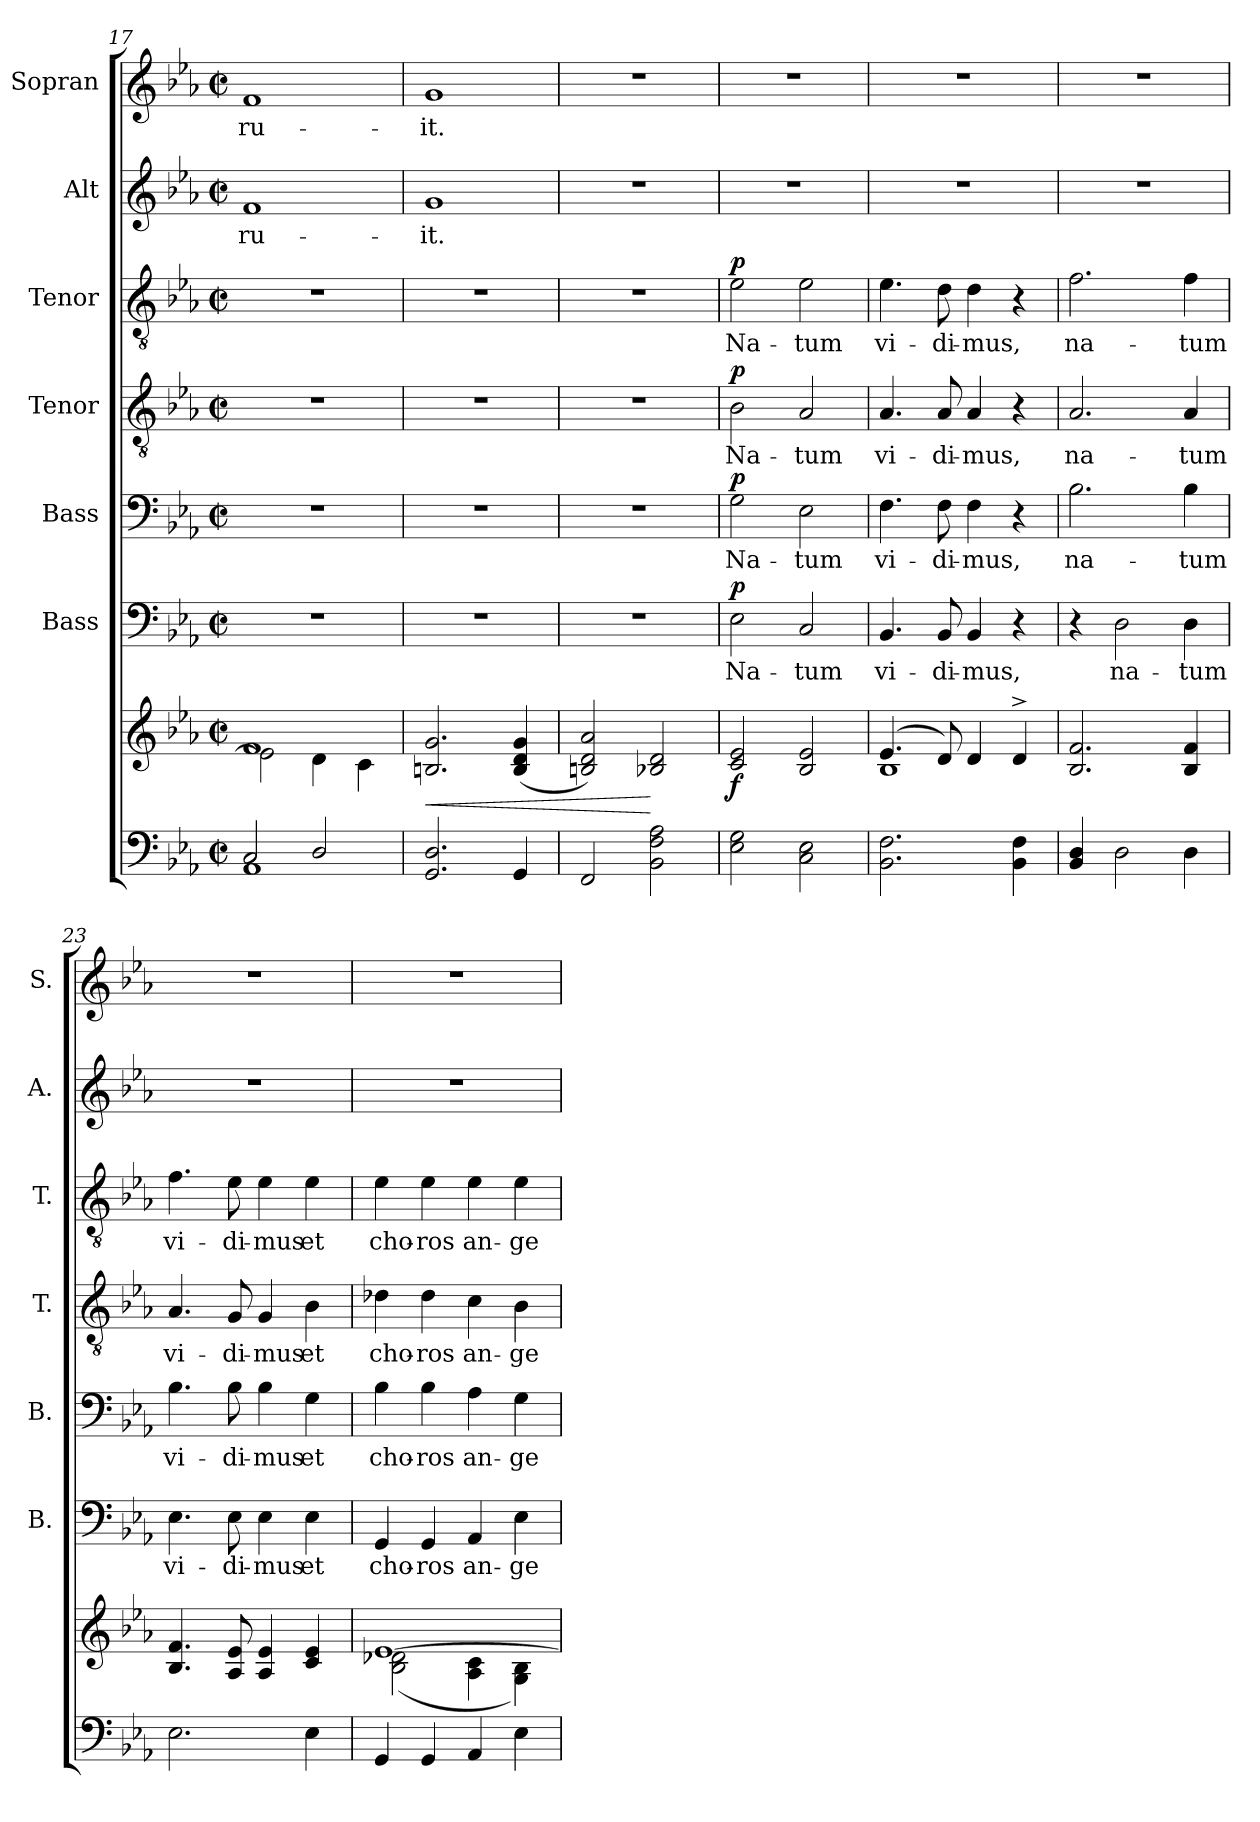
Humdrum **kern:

**kern	**kern	**dynam	**kern	**text	**dynam	**kern	**text	**dynam	**kern	**text	**dynam	**kern	**text	**dynam	**kern	**text	**kern	**text
*part7	*part7	*part7	*part6	*part6	*part6	*part5	*part5	*part5	*part4	*part4	*part4	*part3	*part3	*part3	*part2	*part2	*part1	*part1
*staff8	*staff7	*staff7/8	*staff6	*staff6	*staff6	*staff5	*staff5	*staff5	*staff4	*staff4	*staff4	*staff3	*staff3	*staff3	*staff2	*staff2	*staff1	*staff1
*	*	*	*I"Bass	*	*	*I"Bass	*	*	*I"Tenor	*	*	*I"Tenor	*	*	*I"Alt	*	*I"Sopran	*
*	*	*	*I'B.	*	*	*I'B.	*	*	*I'T.	*	*	*I'T.	*	*	*I'A.	*	*I'S.	*
*clefF4	*clefG2	*	*clefF4	*	*	*clefF4	*	*	*clefGv2	*	*	*clefGv2	*	*	*clefG2	*	*clefG2	*
*k[b-e-a-]	*k[b-e-a-]	*	*k[b-e-a-]	*	*	*k[b-e-a-]	*	*	*k[b-e-a-]	*	*	*k[b-e-a-]	*	*	*k[b-e-a-]	*	*k[b-e-a-]	*
*E-:	*E-:	*	*E-:	*	*	*E-:	*	*	*E-:	*	*	*E-:	*	*	*E-:	*	*E-:	*
*M2/2	*M2/2	*	*M2/2	*	*	*M2/2	*	*	*M2/2	*	*	*M2/2	*	*	*M2/2	*	*M2/2	*
*met(c|)	*met(c|)	*	*met(c|)	*	*	*met(c|)	*	*	*met(c|)	*	*	*met(c|)	*	*	*met(c|)	*	*met(c|)	*
=17	=17	=17	=17	=17	=17	=17	=17	=17	=17	=17	=17	=17	=17	=17	=17	=17	=17	=17
*^	*^	*	*	*	*	*	*	*	*	*	*	*	*	*	*	*	*	*
!	!	!	!	!	!	!	!	!	!	!	!	!	!	!	!	!	!	!LO:LY:b	!	!LO:LY:b
2C/	1AA-	1f	2e-\]	.	1r	.	.	1r	.	.	1r	.	.	1r	.	.	1f	-ru-	1f	-ru-
2D/	.	.	4d\	.	.	.	.	.	.	.	.	.	.	.	.	.	.	.	.	.
.	.	.	4c\	.	.	.	.	.	.	.	.	.	.	.	.	.	.	.	.	.
*v	*v	*	*	*	*	*	*	*	*	*	*	*	*	*	*	*	*	*	*	*
=18	=18	=18	=18	=18	=18	=18	=18	=18	=18	=18	=18	=18	=18	=18	=18	=18	=18	=18	=18
!	!	!	!LO:HP:b	!	!	!	!	!	!	!	!	!	!	!	!	!	!LO:LY:b	!	!LO:LY:b
*	*v	*v	*	*	*	*	*	*	*	*	*	*	*	*	*	*	*	*	*
2.GG/ 2.D/	2.Bn/ 2.g/	<	1r	.	.	1r	.	.	1r	.	.	1r	.	.	1g	-it.	1g	-it.
4GG/	(<4B/ 4d/ 4g/	.	.	.	.	.	.	.	.	.	.	.	.	.	.	.	.	.
=19	=19	=19	=19	=19	=19	=19	=19	=19	=19	=19	=19	=19	=19	=19	=19	=19	=19	=19
2FF/	2Bn/ 2d/ 2a-/)	.	1r	.	.	1r	.	.	1r	.	.	1r	.	.	1r	.	1r	.
2BB-\ 2F\ 2A-\	2B-X/ 2d/	[	.	.	.	.	.	.	.	.	.	.	.	.	.	.	.	.
!!LO:PB:g=z
=20	=20	=20	=20	=20	=20	=20	=20	=20	=20	=20	=20	=20	=20	=20	=20	=20	=20	=20
!	!	!LO:DY:b	!	!LO:LY:b	!LO:DY:a	!	!LO:LY:b	!LO:DY:a	!	!LO:LY:b	!LO:DY:a	!	!LO:LY:b	!LO:DY:a	!	!	!	!
2E-\ 2G\	2c/ 2e-/	f	2E-\	Na-	p	2G\	Na-	p	2B-\	Na-	p	2e-\	Na-	p	1r	.	1r	.
!	!	!	!	!LO:LY:b	!	!	!LO:LY:b	!	!	!LO:LY:b	!	!	!LO:LY:b	!	!	!	!	!
2C\ 2E-\	2B-/ 2e-/	.	2C/	-tum	.	2E-\	-tum	.	2A-/	-tum	.	2e-\	-tum	.	.	.	.	.
=21	=21	=21	=21	=21	=21	=21	=21	=21	=21	=21	=21	=21	=21	=21	=21	=21	=21	=21
*	*^	*	*	*	*	*	*	*	*	*	*	*	*	*	*	*	*	*
!	!	!	!	!	!LO:LY:b	!	!	!LO:LY:b	!	!	!LO:LY:b	!	!	!LO:LY:b	!	!	!	!	!
2.BB-\ 2.F\	(4.e-/	1B-	.	4.BB-/	vi-	.	4.F\	vi-	.	4.A-/	vi-	.	4.e-\	vi-	.	1r	.	1r	.
!	!	!	!	!	!LO:LY:b	!	!	!LO:LY:b	!	!	!LO:LY:b	!	!	!LO:LY:b	!	!	!	!	!
.	8d/)	.	.	8BB-/	-di-	.	8F\	-di-	.	8A-/	-di-	.	8d\	-di-	.	.	.	.	.
!	!	!	!	!	!LO:LY:b	!	!	!LO:LY:b	!	!	!LO:LY:b	!	!	!LO:LY:b	!	!	!	!	!
.	4d/	.	.	4BB-/	-mus,	.	4F\	-mus,	.	4A-/	-mus,	.	4d\	-mus,	.	.	.	.	.
4BB-\ 4F\	4d^</	.	.	4r	.	.	4r	.	.	4r	.	.	4r	.	.	.	.	.	.
*	*v	*v	*	*	*	*	*	*	*	*	*	*	*	*	*	*	*	*	*
=22	=22	=22	=22	=22	=22	=22	=22	=22	=22	=22	=22	=22	=22	=22	=22	=22	=22	=22
!	!	!	!	!	!	!	!LO:LY:b	!	!	!LO:LY:b	!	!	!LO:LY:b	!	!	!	!	!
4BB-/ 4D/	2.B-/ 2.f/	.	4r	.	.	2.B-\	na-	.	2.A-/	na-	.	2.f\	na-	.	1r	.	1r	.
!	!	!	!	!LO:LY:b	!	!	!	!	!	!	!	!	!	!	!	!	!	!
2D\	.	.	2D\	na-	.	.	.	.	.	.	.	.	.	.	.	.	.	.
!	!	!	!	!LO:LY:b	!	!	!LO:LY:b	!	!	!LO:LY:b	!	!	!LO:LY:b	!	!	!	!	!
4D\	4B-/ 4f/	.	4D\	-tum	.	4B-\	-tum	.	4A-/	-tum	.	4f\	-tum	.	.	.	.	.
=23	=23	=23	=23	=23	=23	=23	=23	=23	=23	=23	=23	=23	=23	=23	=23	=23	=23	=23
!	!	!	!	!LO:LY:b	!	!	!LO:LY:b	!	!	!LO:LY:b	!	!	!LO:LY:b	!	!	!	!	!
2.E-\	4.B-/ 4.f/	.	4.E-\	vi-	.	4.B-\	vi-	.	4.A-/	vi-	.	4.f\	vi-	.	1r	.	1r	.
!	!	!	!	!LO:LY:b	!	!	!LO:LY:b	!	!	!LO:LY:b	!	!	!LO:LY:b	!	!	!	!	!
.	8A-/ 8e-/	.	8E-\	-di-	.	8B-\	-di-	.	8G/	-di-	.	8e-\	-di-	.	.	.	.	.
!	!	!	!	!LO:LY:b	!	!	!LO:LY:b	!	!	!LO:LY:b	!	!	!LO:LY:b	!	!	!	!	!
.	4A-/ 4e-/	.	4E-\	-mus	.	4B-\	-mus	.	4G/	-mus	.	4e-\	-mus	.	.	.	.	.
!	!	!	!	!LO:LY:b	!	!	!LO:LY:b	!	!	!LO:LY:b	!	!	!LO:LY:b	!	!	!	!	!
4E-\	4c/ 4e-/	.	4E-\	et	.	4G\	et	.	4B-\	et	.	4e-\	et	.	.	.	.	.
=24	=24	=24	=24	=24	=24	=24	=24	=24	=24	=24	=24	=24	=24	=24	=24	=24	=24	=24
*	*^	*	*	*	*	*	*	*	*	*	*	*	*	*	*	*	*	*
!	!	!	!	!	!LO:LY:b	!	!	!LO:LY:b	!	!	!LO:LY:b	!	!	!LO:LY:b	!	!	!	!	!
4GG/	[>1e-	(2B-\ 2d-X\	.	4GG/	cho-	.	4B-\	cho-	.	4d-X\	cho-	.	4e-\	cho-	.	1r	.	1r	.
!	!	!	!	!	!LO:LY:b	!	!	!LO:LY:b	!	!	!LO:LY:b	!	!	!LO:LY:b	!	!	!	!	!
4GG/	.	.	.	4GG/	-ros	.	4B-\	-ros	.	4d-\	-ros	.	4e-\	-ros	.	.	.	.	.
!	!	!	!	!	!LO:LY:b	!	!	!LO:LY:b	!	!	!LO:LY:b	!	!	!LO:LY:b	!	!	!	!	!
4AA-/	.	4A-\ 4c\	.	4AA-/	an-	.	4A-\	an-	.	4c\	an-	.	4e-\	an-	.	.	.	.	.
!	!	!	!	!	!LO:LY:b	!	!	!LO:LY:b	!	!	!LO:LY:b	!	!	!LO:LY:b	!	!	!	!	!
4E-\	.	4G\ 4B-\)	.	4E-\	-ge-	.	4G\	-ge-	.	4B-\	-ge-	.	4e-\	-ge-	.	.	.	.	.
*	*v	*v	*	*	*	*	*	*	*	*	*	*	*	*	*	*	*	*	*
=	=	=	=	=	=	=	=	=	=	=	=	=	=	=	=	=	=	=
*-	*-	*-	*-	*-	*-	*-	*-	*-	*-	*-	*-	*-	*-	*-	*-	*-	*-	*-
